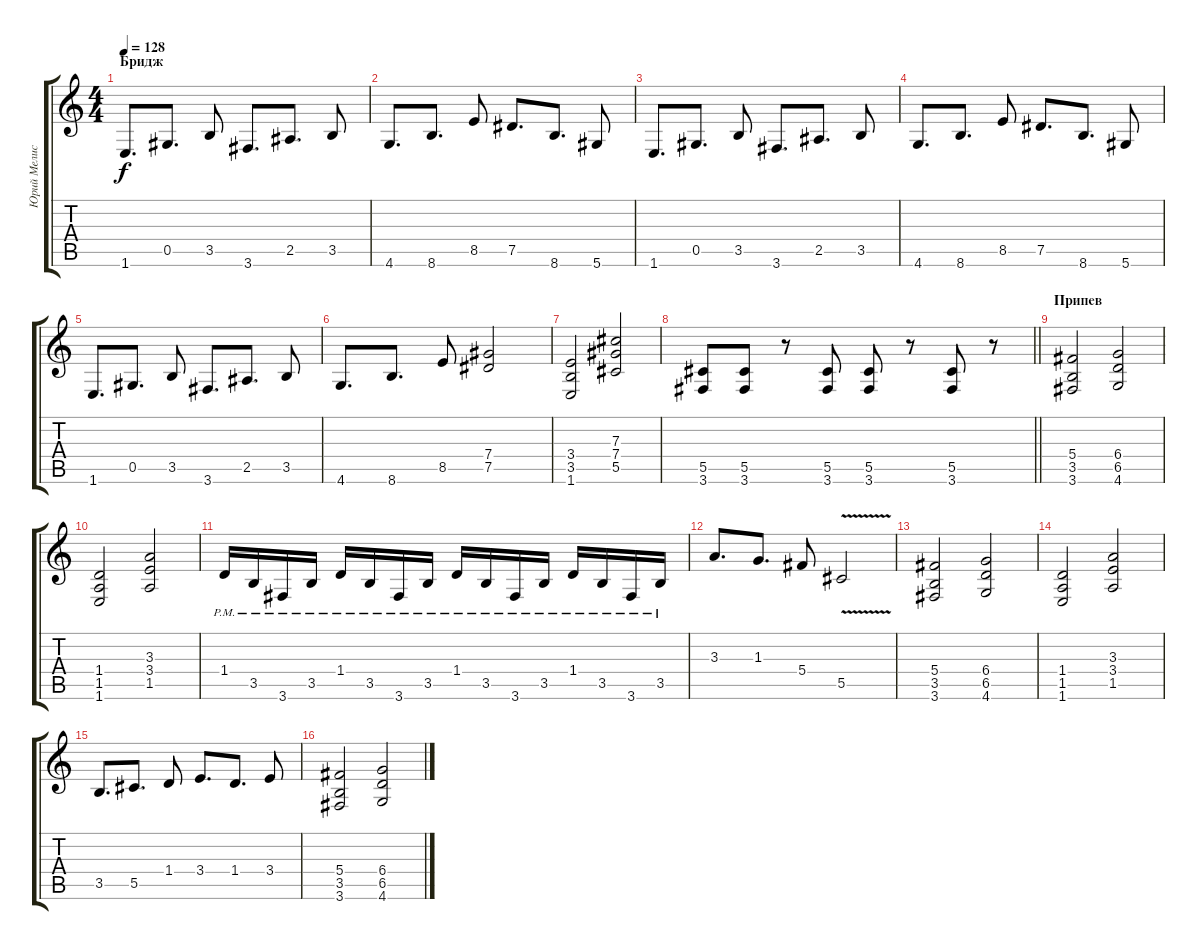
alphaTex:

\track ("Юрий Мелисов" "Юрий Мелис") {instrument distortionguitar}
\staff {score tabs}
\tuning (Eb4 Bb3 Gb3 Db3 Ab2 Eb2) {hide}
\ts (4 4)
\section ("" "Бридж")
\tempo 128
\clef g2
\ks c
1.6.8{d dy f} 0.5.8{d} 3.5.8 3.6.8{d} 2.5.8{d} 3.5.8 |
4.6.8{d} 8.6.8{d} 8.5.8 7.5.8{d} 8.6.8{d} 5.6.8 |
1.6.8{d} 0.5.8{d} 3.5.8 3.6.8{d} 2.5.8{d} 3.5.8 |
4.6.8{d} 8.6.8{d} 8.5.8 7.5.8{d} 8.6.8{d} 5.6.8 |
1.6.8{d} 0.5.8{d} 3.5.8 3.6.8{d} 2.5.8{d} 3.5.8 |
4.6.8{d} 8.6.8{d} 8.5.8 (7.4 7.5).2 |
(3.4 3.5 1.6).2 (7.3 7.4 5.5).2 |
\barLineRight lightlight
(5.5 3.6).8 (5.5 3.6).8 r.8 (5.5 3.6).8 (5.5 3.6).8 r.8 (5.5 3.6).8 r.8 |
\section ("" "Припев")
(5.4 3.5 3.6).2 (6.4 6.5 4.6).2 |
(1.4 1.5 1.6).2 (3.3 3.4 1.5).2 |
1.4{pm}.16 3.5{pm}.16 3.6{pm}.16 3.5{pm}.16 1.4{pm}.16 3.5{pm}.16 3.6{pm}.16 3.5{pm}.16 1.4{pm}.16 3.5{pm}.16 3.6{pm}.16 3.5{pm}.16 1.4{pm}.16 3.5{pm}.16 3.6{pm}.16 3.5{pm}.16 |
3.3.8{d} 1.3.8{d} 5.4.8 5.5{v}.2 |
(5.4 3.5 3.6).2 (6.4 6.5 4.6).2 |
(1.4 1.5 1.6).2 (3.3 3.4 1.5).2 |
3.5.8{d} 5.5.8{d} 1.4.8 3.4.8{d} 1.4.8{d} 3.4.8 |
(5.4 3.5 3.6).2 (6.4 6.5 4.6).2
